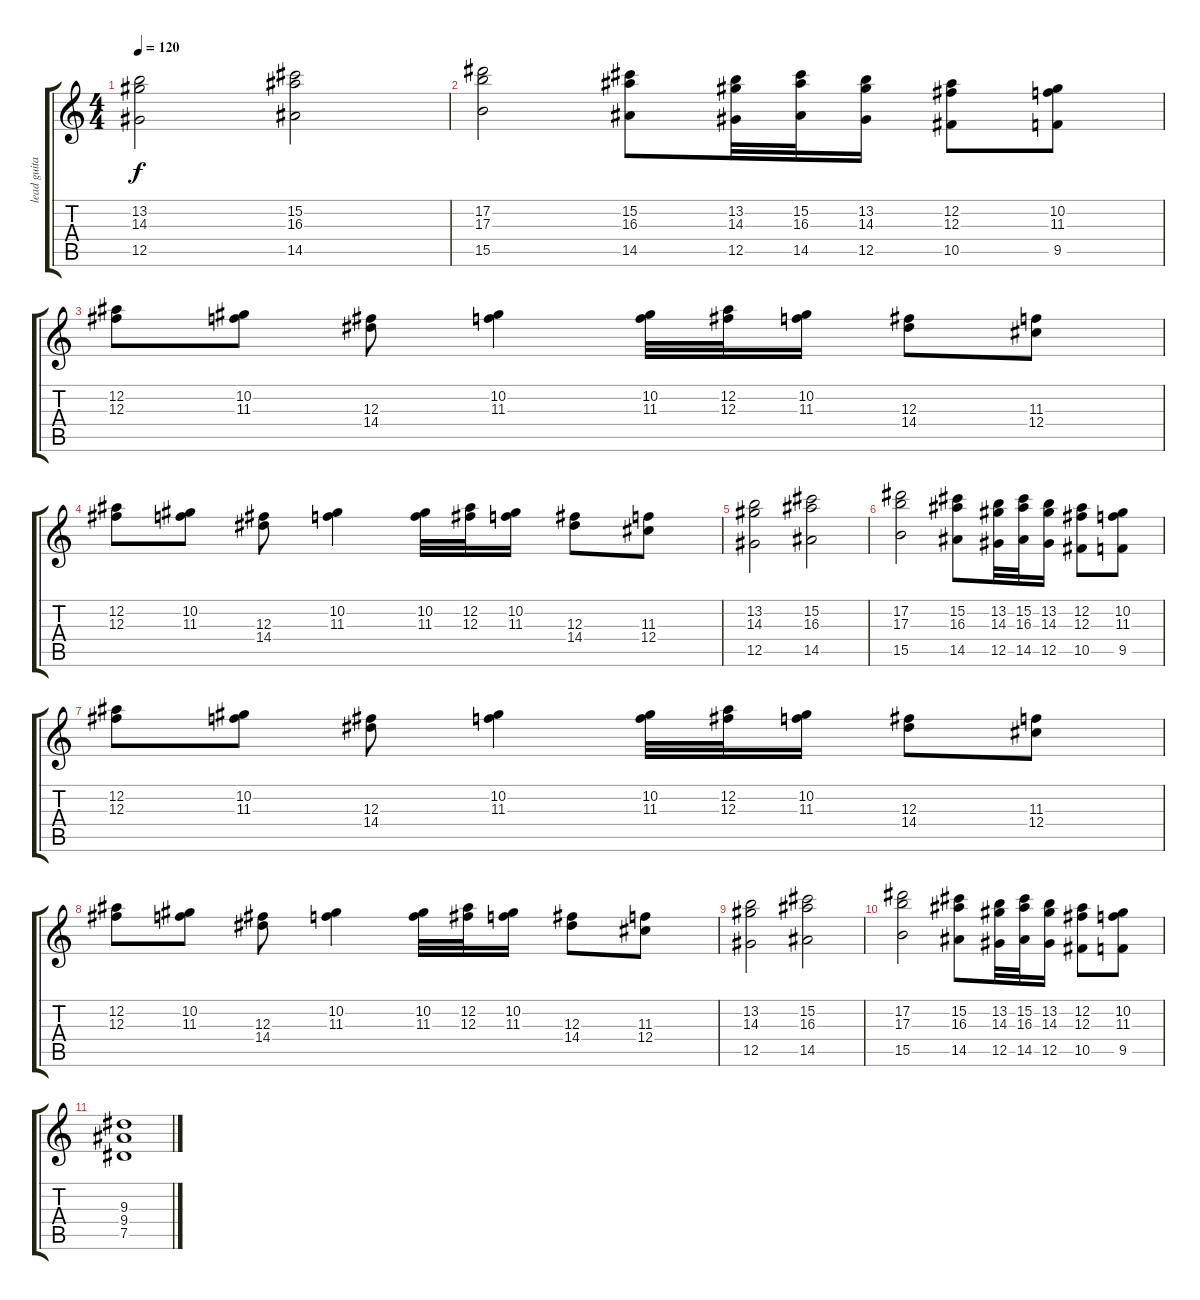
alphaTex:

\track ("lead guitar" "lead guita") {instrument distortionguitar}
\staff {score tabs}
\tuning (Eb4 Bb3 Gb3 Db3 Ab2 Eb2) {hide}
\ts (4 4)
\tempo 120
\clef g2
\ks c
(13.2 14.3 12.5).2{dy f} (15.2 16.3 14.5).2 |
(17.2 17.3 15.5).2 (15.2 16.3 14.5).8 (13.2 14.3 12.5).32 (15.2 16.3 14.5).32 (13.2 14.3 12.5).16 (12.2 12.3 10.5).8 (10.2 11.3 9.5).8 |
(12.2 12.3).8 (10.2 11.3).8 (12.3 14.4).8 (10.2 11.3).4 (10.2 11.3).32 (12.2 12.3).32 (10.2 11.3).16 (12.3 14.4).8 (11.3 12.4).8 |
(12.2 12.3).8 (10.2 11.3).8 (12.3 14.4).8 (10.2 11.3).4 (10.2 11.3).32 (12.2 12.3).32 (10.2 11.3).16 (12.3 14.4).8 (11.3 12.4).8 |
(13.2 14.3 12.5).2 (15.2 16.3 14.5).2 |
(17.2 17.3 15.5).2 (15.2 16.3 14.5).8 (13.2 14.3 12.5).32 (15.2 16.3 14.5).32 (13.2 14.3 12.5).16 (12.2 12.3 10.5).8 (10.2 11.3 9.5).8 |
(12.2 12.3).8 (10.2 11.3).8 (12.3 14.4).8 (10.2 11.3).4 (10.2 11.3).32 (12.2 12.3).32 (10.2 11.3).16 (12.3 14.4).8 (11.3 12.4).8 |
(12.2 12.3).8 (10.2 11.3).8 (12.3 14.4).8 (10.2 11.3).4 (10.2 11.3).32 (12.2 12.3).32 (10.2 11.3).16 (12.3 14.4).8 (11.3 12.4).8 |
(13.2 14.3 12.5).2 (15.2 16.3 14.5).2 |
(17.2 17.3 15.5).2 (15.2 16.3 14.5).8 (13.2 14.3 12.5).32 (15.2 16.3 14.5).32 (13.2 14.3 12.5).16 (12.2 12.3 10.5).8 (10.2 11.3 9.5).8 |
(9.3 9.4 7.5).1
